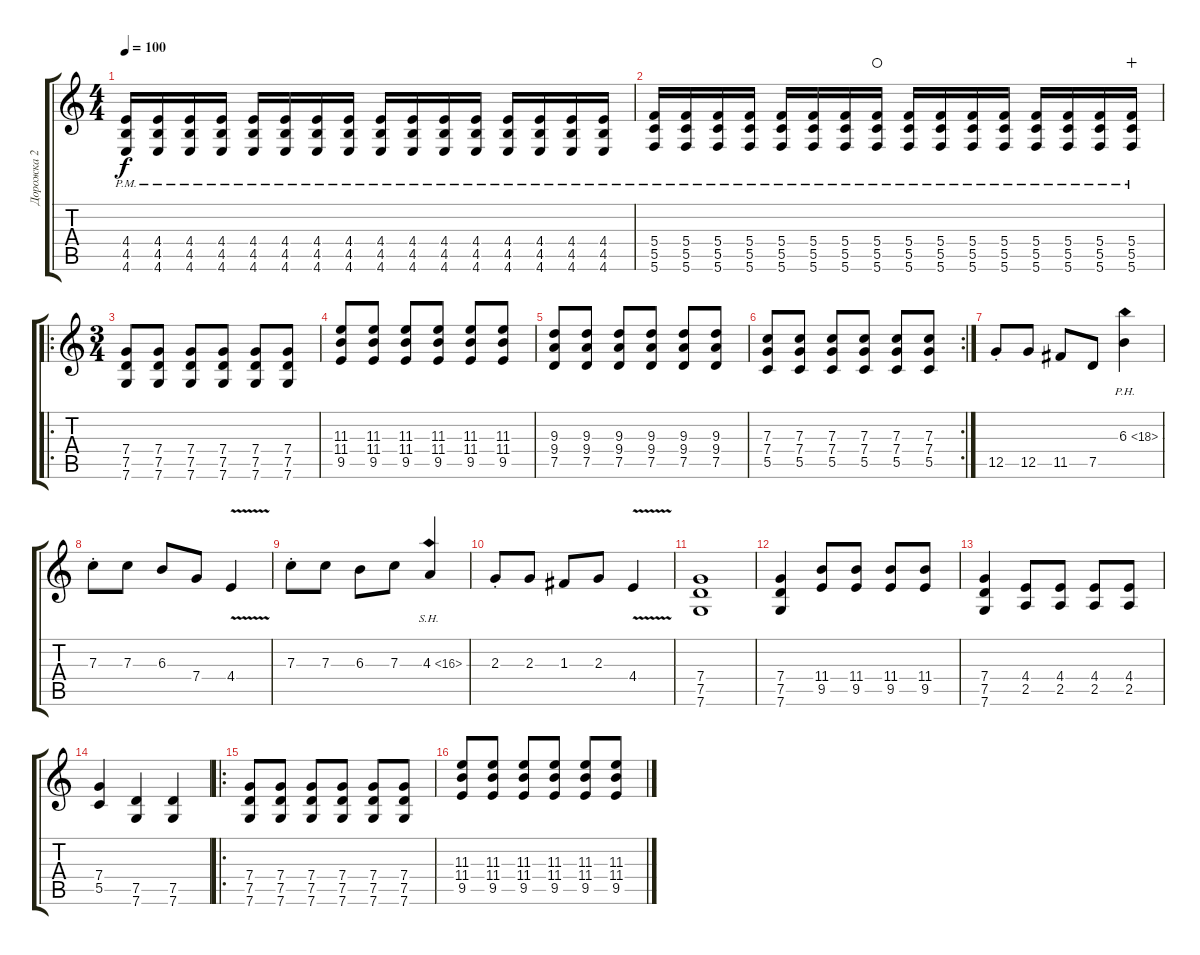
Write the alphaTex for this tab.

\track ("Дорожка 2" "Дорожка 2") {instrument distortionguitar}
\staff {score tabs}
\tuning (D4 A3 F3 C3 G2 C2) {hide}
\ts (4 4)
\tempo 100
\clef g2
\ks c
(4.4{pm} 4.5{pm} 4.6{pm}).16{dy f} (4.4{pm} 4.5{pm} 4.6{pm}).16 (4.4{pm} 4.5{pm} 4.6{pm}).16 (4.4{pm} 4.5{pm} 4.6{pm}).16 (4.4{pm} 4.5{pm} 4.6{pm}).16 (4.4{pm} 4.5{pm} 4.6{pm}).16 (4.4{pm} 4.5{pm} 4.6{pm}).16 (4.4{pm} 4.5{pm} 4.6{pm}).16 (4.4{pm} 4.5{pm} 4.6{pm}).16 (4.4{pm} 4.5{pm} 4.6{pm}).16 (4.4{pm} 4.5{pm} 4.6{pm}).16 (4.4{pm} 4.5{pm} 4.6{pm}).16 (4.4{pm} 4.5{pm} 4.6{pm}).16 (4.4{pm} 4.5{pm} 4.6{pm}).16 (4.4{pm} 4.5{pm} 4.6{pm}).16 (4.4{pm} 4.5{pm} 4.6{pm}).16 |
(5.4{pm} 5.5{pm} 5.6{pm}).16 (5.4{pm} 5.5{pm} 5.6{pm}).16 (5.4{pm} 5.5{pm} 5.6{pm}).16 (5.4{pm} 5.5{pm} 5.6{pm}).16 (5.4{pm} 5.5{pm} 5.6{pm}).16 (5.4{pm} 5.5{pm} 5.6{pm}).16 (5.4{pm} 5.5{pm} 5.6{pm}).16 (5.4{pm} 5.5{pm} 5.6{pm}).16{waho} (5.4{pm} 5.5{pm} 5.6{pm}).16 (5.4{pm} 5.5{pm} 5.6{pm}).16 (5.4{pm} 5.5{pm} 5.6{pm}).16 (5.4{pm} 5.5{pm} 5.6{pm}).16 (5.4{pm} 5.5{pm} 5.6{pm}).16 (5.4{pm} 5.5{pm} 5.6{pm}).16 (5.4{pm} 5.5{pm} 5.6{pm}).16 (5.4{pm} 5.5{pm} 5.6{pm}).16{wahc} |
\ro
\ts (3 4)
(7.4 7.5 7.6).8 (7.4 7.5 7.6).8 (7.4 7.5 7.6).8 (7.4 7.5 7.6).8 (7.4 7.5 7.6).8 (7.4 7.5 7.6).8 |
(11.3 11.4 9.5).8 (11.3 11.4 9.5).8 (11.3 11.4 9.5).8 (11.3 11.4 9.5).8 (11.3 11.4 9.5).8 (11.3 11.4 9.5).8 |
(9.3 9.4 7.5).8 (9.3 9.4 7.5).8 (9.3 9.4 7.5).8 (9.3 9.4 7.5).8 (9.3 9.4 7.5).8 (9.3 9.4 7.5).8 |
\rc 2
(7.3 7.4 5.5).8 (7.3 7.4 5.5).8 (7.3 7.4 5.5).8 (7.3 7.4 5.5).8 (7.3 7.4 5.5).8 (7.3 7.4 5.5).8 |
12.5{st}.8 12.5.8 11.5.8 7.5.8 6.3{ph 12}.4 |
7.3{st}.8 7.3.8 6.3.8 7.4.8 4.4{v}.4 |
7.3{st}.8 7.3.8 6.3.8 7.3.8 4.3{sh 12}.4 |
2.3{st}.8 2.3.8 1.3.8 2.3.8 4.4{v}.4 |
(7.4 7.5 7.6).1 |
(7.4 7.5 7.6).4 (11.4 9.5).8 (11.4 9.5).8 (11.4 9.5).8 (11.4 9.5).8 |
(7.4 7.5 7.6).4 (4.4 2.5).8 (4.4 2.5).8 (4.4 2.5).8 (4.4 2.5).8 |
(7.4 5.5).4 (7.5 7.6).4 (7.5 7.6).4 |
\ro
(7.4 7.5 7.6).8 (7.4 7.5 7.6).8 (7.4 7.5 7.6).8 (7.4 7.5 7.6).8 (7.4 7.5 7.6).8 (7.4 7.5 7.6).8 |
(11.3 11.4 9.5).8 (11.3 11.4 9.5).8 (11.3 11.4 9.5).8 (11.3 11.4 9.5).8 (11.3 11.4 9.5).8 (11.3 11.4 9.5).8
